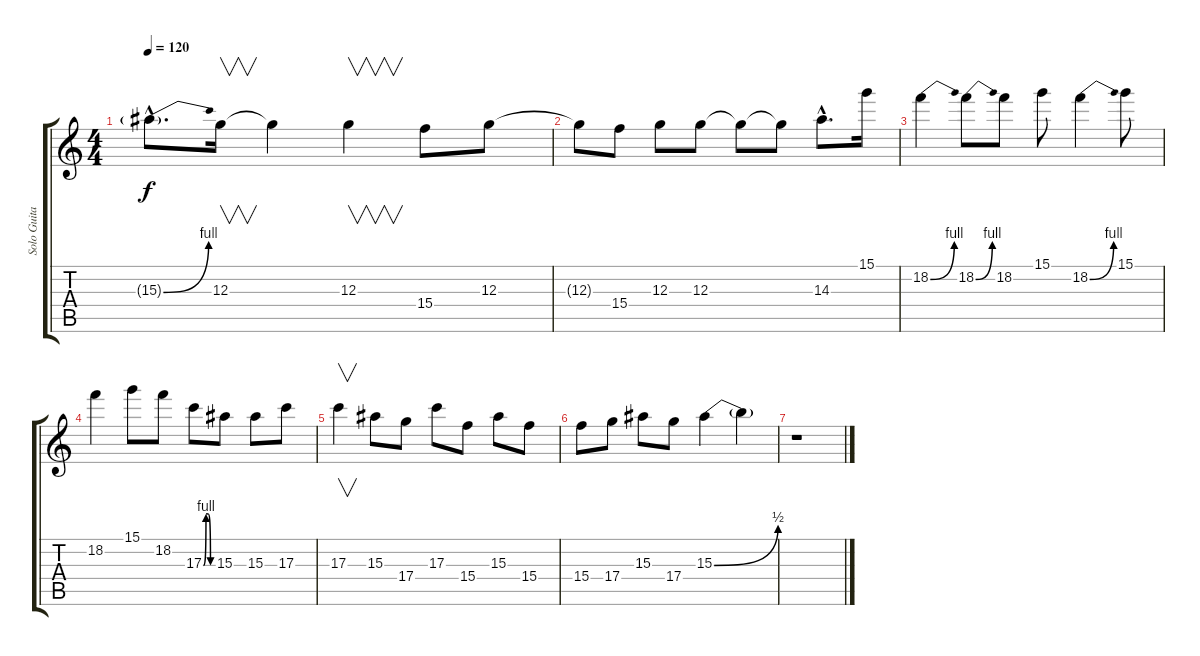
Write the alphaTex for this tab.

\track ("Solo Guitar 1" "Solo Guita") {instrument overdrivenguitar}
\staff {score tabs}
\tuning (E4 B3 G3 D3 A2 E2) {hide}
\ts (4 4)
\tempo 120
\clef g2
\ks c
15.3{be (bend 0 0 60 4) g hac}.8{d dy f} 12.3.16{v} 12.3{t}.4 12.3.4{v} 15.4.8 12.3.8 |
12.3{t}.8 15.4.8 12.3.8 12.3.8 12.3{t}.8 12.3{t}.8 14.3{hac}.8{d} 15.1.16 |
18.2{be (bend 0 0 60 4)}.4 18.2{be (bend 0 0 60 4)}.8 18.2.8 15.1.8 18.2{be (bend 0 0 60 4)}.4 15.1.8 |
18.2.4 15.1.8 18.2.8 17.3{be (custom 0 0 16 4 30 4 45 0 60 0)}.8 15.3.8 15.3.8 17.3.8 |
17.3.4{v} 15.3.8 17.4.8 17.3.8 15.4.8 15.3.8 15.4.8 |
15.4.8 17.4.8 15.3.8 17.4.8 15.3{be (bend 0 0 60 2)}.4 15.3{t}.4 |
r.1
